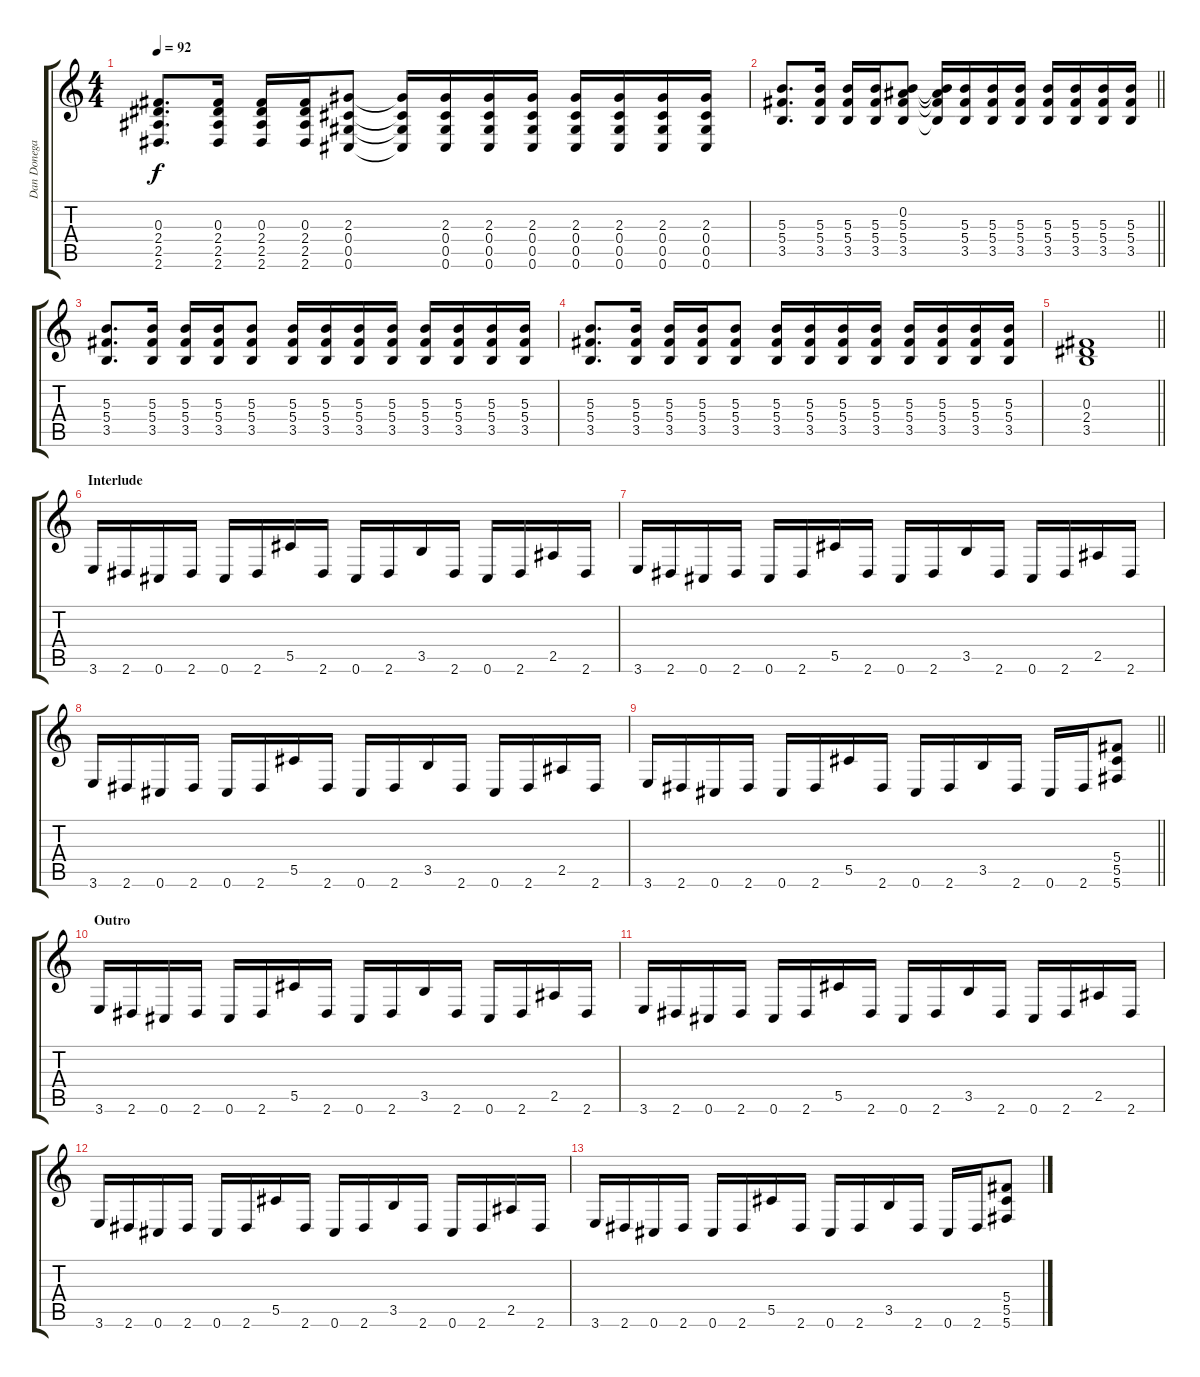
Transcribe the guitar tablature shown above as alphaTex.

\track ("Dan Donegan 3" "Dan Donega") {instrument distortionguitar}
\staff {score tabs}
\tuning (Eb4 Bb3 Gb3 Db3 Ab2 Db2) {hide}
\ts (4 4)
\tempo 92
\clef g2
\ks c
(0.3 2.4 2.5 2.6).8{d dy f} (0.3 2.4 2.5 2.6).16 (0.3 2.4 2.5 2.6).16 (0.3 2.4 2.5 2.6).16 (2.3 0.4 0.5 0.6).8 (2.3{t} 0.4{t} 0.5{t} 0.6{t}).16 (2.3 0.4 0.5 0.6).16 (2.3 0.4 0.5 0.6).16 (2.3 0.4 0.5 0.6).16 (2.3 0.4 0.5 0.6).16 (2.3 0.4 0.5 0.6).16 (2.3 0.4 0.5 0.6).16 (2.3 0.4 0.5 0.6).16 |
\barLineRight lightlight
(5.3 5.4 3.5).8{d} (5.3 5.4 3.5).16 (5.3 5.4 3.5).16 (5.3 5.4 3.5).16 (0.2 5.3 5.4 3.5).8 (0.2{t} 5.3{t} 5.4{t} 3.5{t}).16 (5.3 5.4 3.5).16 (5.3 5.4 3.5).16 (5.3 5.4 3.5).16 (5.3 5.4 3.5).16 (5.3 5.4 3.5).16 (5.3 5.4 3.5).16 (5.3 5.4 3.5).16 |
(5.3 5.4 3.5).8{d} (5.3 5.4 3.5).16 (5.3 5.4 3.5).16 (5.3 5.4 3.5).16 (5.3 5.4 3.5).8 (5.3 5.4 3.5).16 (5.3 5.4 3.5).16 (5.3 5.4 3.5).16 (5.3 5.4 3.5).16 (5.3 5.4 3.5).16 (5.3 5.4 3.5).16 (5.3 5.4 3.5).16 (5.3 5.4 3.5).16 |
(5.3 5.4 3.5).8{d} (5.3 5.4 3.5).16 (5.3 5.4 3.5).16 (5.3 5.4 3.5).16 (5.3 5.4 3.5).8 (5.3 5.4 3.5).16 (5.3 5.4 3.5).16 (5.3 5.4 3.5).16 (5.3 5.4 3.5).16 (5.3 5.4 3.5).16 (5.3 5.4 3.5).16 (5.3 5.4 3.5).16 (5.3 5.4 3.5).16 |
\barLineRight lightlight
(0.3 2.4 3.5).1 |
\section ("" "Interlude")
3.6.16 2.6.16 0.6.16 2.6.16 0.6.16 2.6.16 5.5.16 2.6.16 0.6.16 2.6.16 3.5.16 2.6.16 0.6.16 2.6.16 2.5.16 2.6.16 |
3.6.16 2.6.16 0.6.16 2.6.16 0.6.16 2.6.16 5.5.16 2.6.16 0.6.16 2.6.16 3.5.16 2.6.16 0.6.16 2.6.16 2.5.16 2.6.16 |
3.6.16 2.6.16 0.6.16 2.6.16 0.6.16 2.6.16 5.5.16 2.6.16 0.6.16 2.6.16 3.5.16 2.6.16 0.6.16 2.6.16 2.5.16 2.6.16 |
\barLineRight lightlight
3.6.16 2.6.16 0.6.16 2.6.16 0.6.16 2.6.16 5.5.16 2.6.16 0.6.16 2.6.16 3.5.16 2.6.16 0.6.16 2.6.16 (5.4 5.5 5.6).8 |
\section ("" "Outro")
3.6.16 2.6.16 0.6.16 2.6.16 0.6.16 2.6.16 5.5.16 2.6.16 0.6.16 2.6.16 3.5.16 2.6.16 0.6.16 2.6.16 2.5.16 2.6.16 |
3.6.16 2.6.16 0.6.16 2.6.16 0.6.16 2.6.16 5.5.16 2.6.16 0.6.16 2.6.16 3.5.16 2.6.16 0.6.16 2.6.16 2.5.16 2.6.16 |
3.6.16 2.6.16 0.6.16 2.6.16 0.6.16 2.6.16 5.5.16 2.6.16 0.6.16 2.6.16 3.5.16 2.6.16 0.6.16 2.6.16 2.5.16 2.6.16 |
3.6.16 2.6.16 0.6.16 2.6.16 0.6.16 2.6.16 5.5.16 2.6.16 0.6.16 2.6.16 3.5.16 2.6.16 0.6.16 2.6.16 (5.4 5.5 5.6).8
